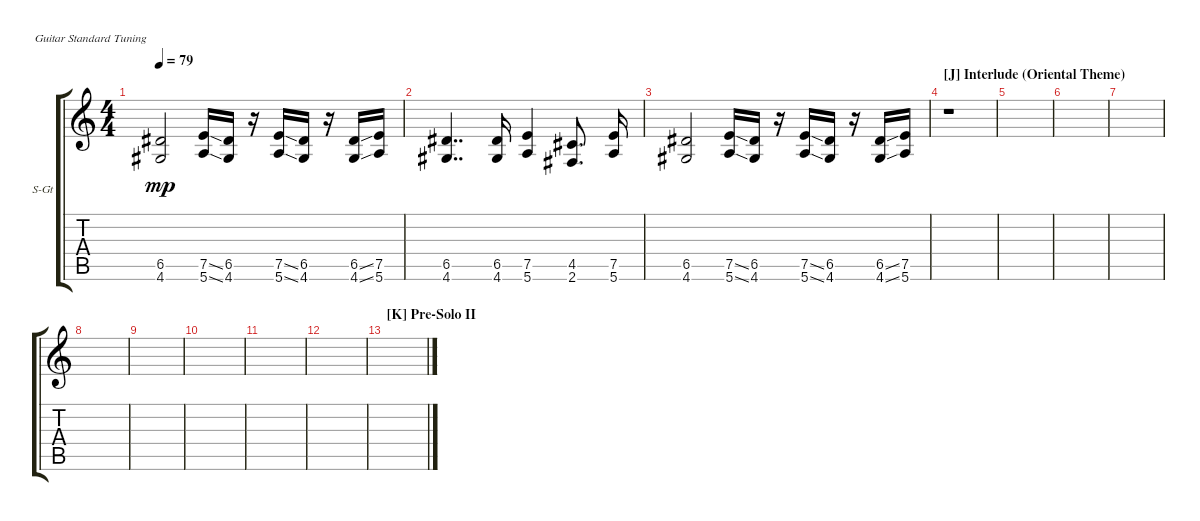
\defaultSystemsLayout 4
\bracketExtendMode groupsimilarinstruments
\firstSystemTrackNameOrientation horizontal
\otherSystemsTrackNameOrientation horizontal
\track ("Studio Guitar" "S-Gt") {instrument distortionguitar}
\staff {score tabs}
\tuning (E4 B3 G3 D3 A2 E2)
\ts (4 4)
\tempo 79
\clef g2
\ks c
(6.5 4.6).2{dy mp} (7.5{ss} 5.6{ss}).16 (6.5 4.6).16{beam split} r.16 (7.5{ss} 5.6{ss}).16{beam merge} (6.5 4.6).16{beam split} r.16 (6.5{ss} 4.6{ss}).16 (7.5 5.6).16 |
(6.5 4.6).4{dd} (6.5 4.6).16 (7.5 5.6).4 (4.5 2.6).8{d beam split} (7.5 5.6).16 |
(6.5 4.6).2 (7.5{ss} 5.6{ss}).16 (6.5 4.6).16{beam split} r.16 (7.5{ss} 5.6{ss}).16{beam merge} (6.5 4.6).16{beam split} r.16 (6.5{ss} 4.6{ss}).16 (7.5 5.6).16 |
\section ("J" "Interlude (Oriental Theme)")
r.1 |
|
|
|
|
|
|
|
|
\section ("K" "Pre-Solo II")
